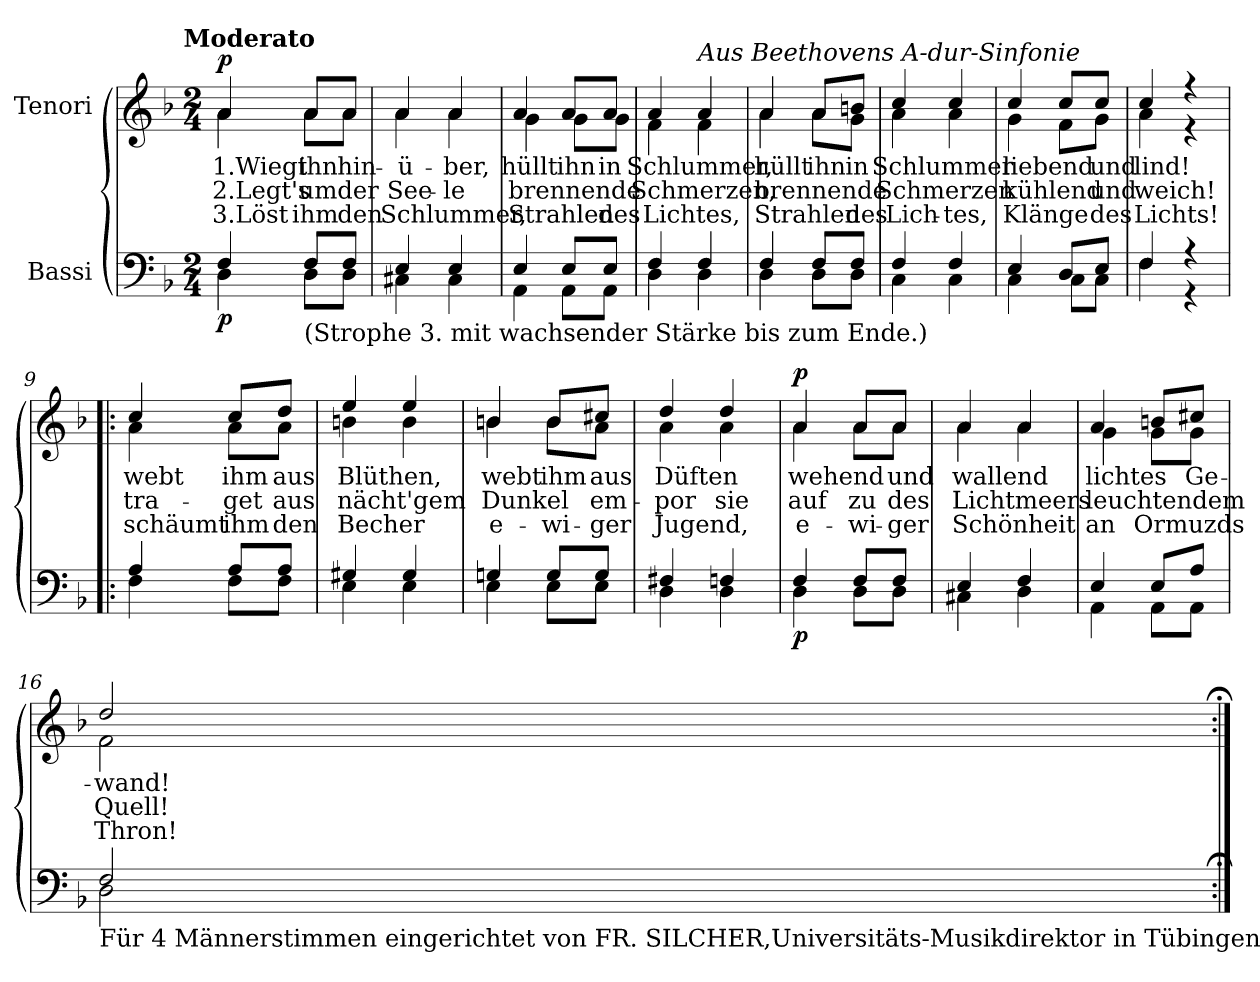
**kern	**dynam	**kern	**text	**text	**text	**dynam
*part2	*part2	*part1	*part1	*part1	*part1	*part1
*staff2	*staff2	*staff1	*staff1	*staff1	*staff1	*staff1
*I"Bassi	*	*I"Tenori	*	*	*	*
*clefF4	*	*clefG2	*	*	*	*
*k[b-]	*	*k[b-]	*	*	*	*
!!LO:TX:omd:t=Moderato
*M2/4	*	*M2/4	*	*	*	*
*MM114	*	*MM114	*	*	*	*
=1	=1	=1	=1	=1	=1	=1
*^	*	*^	*	*	*	*
!	!	!LO:DY:b	!	!	!	!	!	!LO:DY:a
4F/	4D\	p	4a/	4a\	1.Wiegt	2.Legt's	3.Löst	p
!LO:TX:b:t=(Strophe 3. mit wachsender Stärke bis zum Ende.)	!	!	!	!	!	!	!	!
8F/L	8D\L	.	8a/L	8a\L	ihn	um	ihm	.
8F/J	8D\J	.	8a/J	8a\J	hin-	der	den	.
=2	=2	=2	=2	=2	=2	=2	=2	=2
4E/	4C#X\	.	4a/	4a\	-ü-	See-	Schlummer,	.
4E/	4C#\	.	4a/	4a\	-ber,	-le	.	.
=3	=3	=3	=3	=3	=3	=3	=3	=3
4E/	4AA\	.	4a/	4g\	hüllt	brennende	Strahlen	.
8E/L	8AA\L	.	8a/L	8g\L	ihn	.	.	.
8E/J	8AA\J	.	8a/J	8g\J	in	.	des	.
!!LO:LB:g=z	!!
=4	=4	=4	=4	=4	=4	=4	=4	=4
4F/	4D\	.	4a/	4f\	Schlummer,	Schmerzen,	Lichtes,	.
!	!	!	!LO:TX:i:t=Aus Beethovens A-dur-Sinfonie	!	!	!	!	!
4F/	4D\	.	4a/	4f\	.	.	.	.
=5	=5	=5	=5	=5	=5	=5	=5	=5
4F/	4D\	.	4a/	4a\	hüllt	brennende	Strahlen	.
8F/L	8D\L	.	8a/L	8a\L	ihn	.	.	.
8F/J	8D\J	.	8bn/J	8g\J	in	.	des	.
=6	=6	=6	=6	=6	=6	=6	=6	=6
4F/	4C\	.	4cc/	4a\	Schlummer	Schmerzen	Lich-	.
4F/	4C\	.	4cc/	4a\	.	.	-tes,	.
=7	=7	=7	=7	=7	=7	=7	=7	=7
4E/	4C\	.	4cc/	4g\	liebend	kühlend	Klänge	.
8D/L	8C\L	.	8cc/L	8f\L	.	.	.	.
8E/J	8C\J	.	8cc/J	8g\J	und	und	des	.
=8	=8	=8	=8	=8	=8	=8	=8	=8
4F/	4F\	.	4cc/	4a\	lind!	weich!	Lichts!	.
4r	4r	.	4r	4r	.	.	.	.
=9!|:	=9!|:	=9!|:	=9!|:	=9!|:	=9!|:	=9!|:	=9!|:	=9!|:
4A/	4F\	.	4cc/	4a\	webt	tra-	schäumt	.
8A/L	8F\L	.	8cc/L	8a\L	ihm	-get	ihm	.
8A/J	8F\J	.	8dd/J	8a\J	aus	aus	den	.
=10	=10	=10	=10	=10	=10	=10	=10	=10
4G#X/	4E\	.	4ee/	4bn\	Blüthen,	nächt'gem	Becher	.
4G#/	4E\	.	4ee/	4b\	.	.	.	.
!!LO:LB:g=z	!!
=11	=11	=11	=11	=11	=11	=11	=11	=11
4Gn/	4E\	.	4bn/	4b\	webt	Dunkel	e-	.
8G/L	8E\L	.	8b/L	8b\L	ihm	.	-wi-	.
8G/J	8E\J	.	8cc#X/J	8a\J	aus	em-	-ger	.
=12	=12	=12	=12	=12	=12	=12	=12	=12
4F#X/	4D\	.	4dd/	4a\	Düften	-por	Jugend,	.
4Fn/	4D\	.	4dd/	4a\	.	sie	.	.
=13	=13	=13	=13	=13	=13	=13	=13	=13
!	!	!LO:DY:b	!	!	!	!	!	!LO:DY:a
4F/	4D\	p	4a/	4a\	wehend	auf	e-	p
8F/L	8D\L	.	8a/L	8a\L	.	zu	-wi-	.
8F/J	8D\J	.	8a/J	8a\J	und	des	-ger	.
=14	=14	=14	=14	=14	=14	=14	=14	=14
4E/	4C#X\	.	4a/	4a\	wallend	Lichtmeers	Schönheit	.
4F/	4D\	.	4a/	4a\	.	.	.	.
=15	=15	=15	=15	=15	=15	=15	=15	=15
4E/	4AA\	.	4a/	4g\	lichtes	leuchtendem	an	.
8E/L	8AA\L	.	8bn/L	8g\L	.	.	Ormuzds	.
8A/J	8AA\J	.	8cc#X/J	8g\J	Ge-	.	.	.
!!LO:LB:g=z	!!
=16	=16	=16	=16	=16	=16	=16	=16	=16
!LO:TX:b:t=Für 4 Männerstimmen eingerichtet von FR. SILCHER,Universitäts-Musikdirektor in Tübingen, geb. in Schnait beiScherndorf in Württemberg am 27. Januar 1789.	!	!	!	!	!	!	!	!
2F/	2D\	.	2dd/	2f\	-wand!	Quell!	Thron!	.
*v	*v	*	*	*	*	*	*	*
*	*	*v	*v	*	*	*	*
=:|!;	=:|!;	=:|!;	=:|!;	=:|!;	=:|!;	=:|!;
*-	*-	*-	*-	*-	*-	*-
